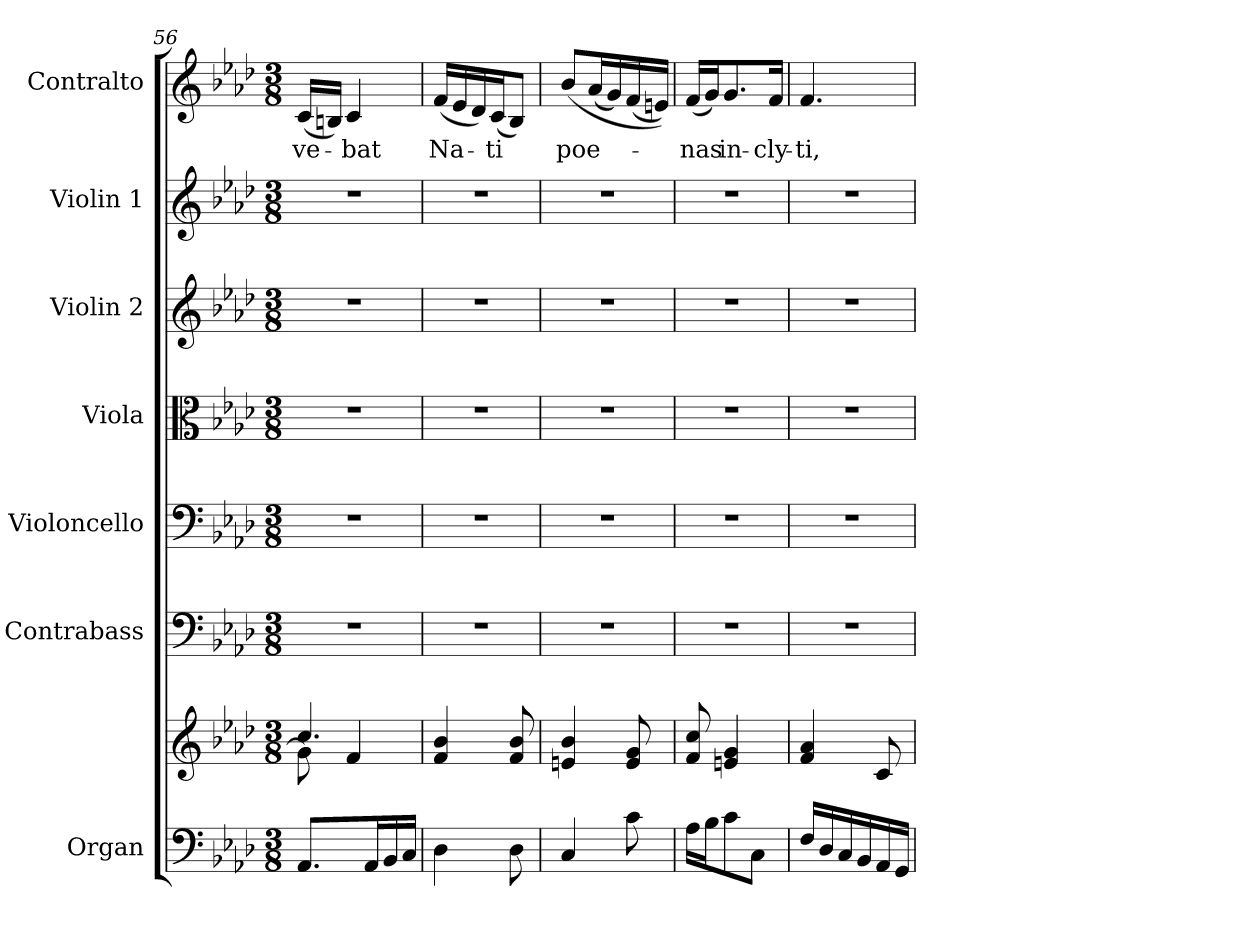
**kern	**kern	**kern	**kern	**kern	**kern	**kern	**kern	**text
*part7	*part7	*part6	*part5	*part4	*part3	*part2	*part1	*part1
*staff8	*staff7	*staff6	*staff5	*staff4	*staff3	*staff2	*staff1	*staff1
*I"Organ	*	*I"Contrabass	*I"Violoncello	*I"Viola	*I"Violin 2	*I"Violin 1	*I"Contralto	*
*I'Org.	*	*I'Cb.	*I'Vc.	*I'Vla.	*I'Vln. 2	*I'Vln. 1	*I'C.	*
*clefF4	*clefG2	*clefF4	*clefF4	*clefC3	*clefG2	*clefG2	*clefG2	*
*	*	*ITrd7c12	*	*	*	*	*	*
*k[b-e-a-d-]	*k[b-e-a-d-]	*k[b-e-a-d-]	*k[b-e-a-d-]	*k[b-e-a-d-]	*k[b-e-a-d-]	*k[b-e-a-d-]	*k[b-e-a-d-]	*
*f:	*f:	*f:	*f:	*f:	*f:	*f:	*f:	*
*M3/8	*M3/8	*M3/8	*M3/8	*M3/8	*M3/8	*M3/8	*M3/8	*
=56	=56	=56	=56	=56	=56	=56	=56	=56
*	*^	*	*	*	*	*	*	*
!	!	!	!LO:N:vis=1	!LO:N:vis=1	!LO:N:vis=1	!LO:N:vis=1	!LO:N:vis=1	!	!
!	!	!	!	!	!	!	!	!	!LO:LY:b:color=#000000
8.AA-i/L	4.cci/	8gi\]	4.r	4.r	4.r	4.r	4.r	(16ci/LL	-ve-
.	.	.	.	.	.	.	.	16Bni/JJ)	.
!	!	!	!	!	!	!	!	!	!LO:LY:b:color=#000000
.	.	4fi/	.	.	.	.	.	4ci/	-bat
16AA-i/L	.	.	.	.	.	.	.	.	.
16BB-i/	.	.	.	.	.	.	.	.	.
16Ci/JJ	.	.	.	.	.	.	.	.	.
*	*v	*v	*	*	*	*	*	*	*
=57	=57	=57	=57	=57	=57	=57	=57	=57
!	!	!LO:N:vis=1	!LO:N:vis=1	!LO:N:vis=1	!LO:N:vis=1	!LO:N:vis=1	!	!
!	!	!	!	!	!	!	!	!LO:LY:b:color=#000000
4D-i\	4fi/ 4b-i	4.r	4.r	4.r	4.r	4.r	(16fi/LL	Na-
.	.	.	.	.	.	.	16e-i/	.
.	.	.	.	.	.	.	16d-i/)	.
!	!	!	!	!	!	!	!	!LO:LY:b:color=#000000
.	.	.	.	.	.	.	(16ci/J	-ti
8D-i\	8fi/ 8b-i	.	.	.	.	.	8B-i/J)	.
=58	=58	=58	=58	=58	=58	=58	=58	=58
!	!	!LO:N:vis=1	!LO:N:vis=1	!LO:N:vis=1	!LO:N:vis=1	!LO:N:vis=1	!	!
!	!	!	!	!	!	!	!	!LO:LY:b:color=#000000
4Ci/	4eni/ 4b-i	4.r	4.r	4.r	4.r	4.r	(8b-i/L	poe-
.	.	.	.	.	.	.	(16a-i/L	.
.	.	.	.	.	.	.	16gi/)	.
8ci\	8ei/ 8gi	.	.	.	.	.	(16fi/	.
.	.	.	.	.	.	.	16eni/JJ))	.
=59	=59	=59	=59	=59	=59	=59	=59	=59
!	!	!LO:N:vis=1	!LO:N:vis=1	!LO:N:vis=1	!LO:N:vis=1	!LO:N:vis=1	!	!
!	!	!	!	!	!	!	!	!LO:LY:b:color=#000000
16A-i\LL	8fi/ 8cci	4.r	4.r	4.r	4.r	4.r	(16fi/LL	-nas
16B-i\J	.	.	.	.	.	.	16gi/J)	.
!	!	!	!	!	!	!	!	!LO:LY:b:color=#000000
8ci\	4eni/ 4gi	.	.	.	.	.	8.gi/	in-
8Ci\J	.	.	.	.	.	.	.	.
!	!	!	!	!	!	!	!	!LO:LY:b:color=#000000
.	.	.	.	.	.	.	16fi/Jk	-cly-
=60	=60	=60	=60	=60	=60	=60	=60	=60
!	!	!LO:N:vis=1	!LO:N:vis=1	!LO:N:vis=1	!LO:N:vis=1	!LO:N:vis=1	!	!
!	!	!	!	!	!	!	!	!LO:LY:b:color=#000000
16Fi/LL	4fi/ 4a-i	4.r	4.r	4.r	4.r	4.r	4.fi/	-ti,
16D-i/	.	.	.	.	.	.	.	.
16Ci/	.	.	.	.	.	.	.	.
16BB-i/	.	.	.	.	.	.	.	.
16AA-i/	8ci/	.	.	.	.	.	.	.
16GGi/JJ	.	.	.	.	.	.	.	.
=	=	=	=	=	=	=	=	=
*-	*-	*-	*-	*-	*-	*-	*-	*-
